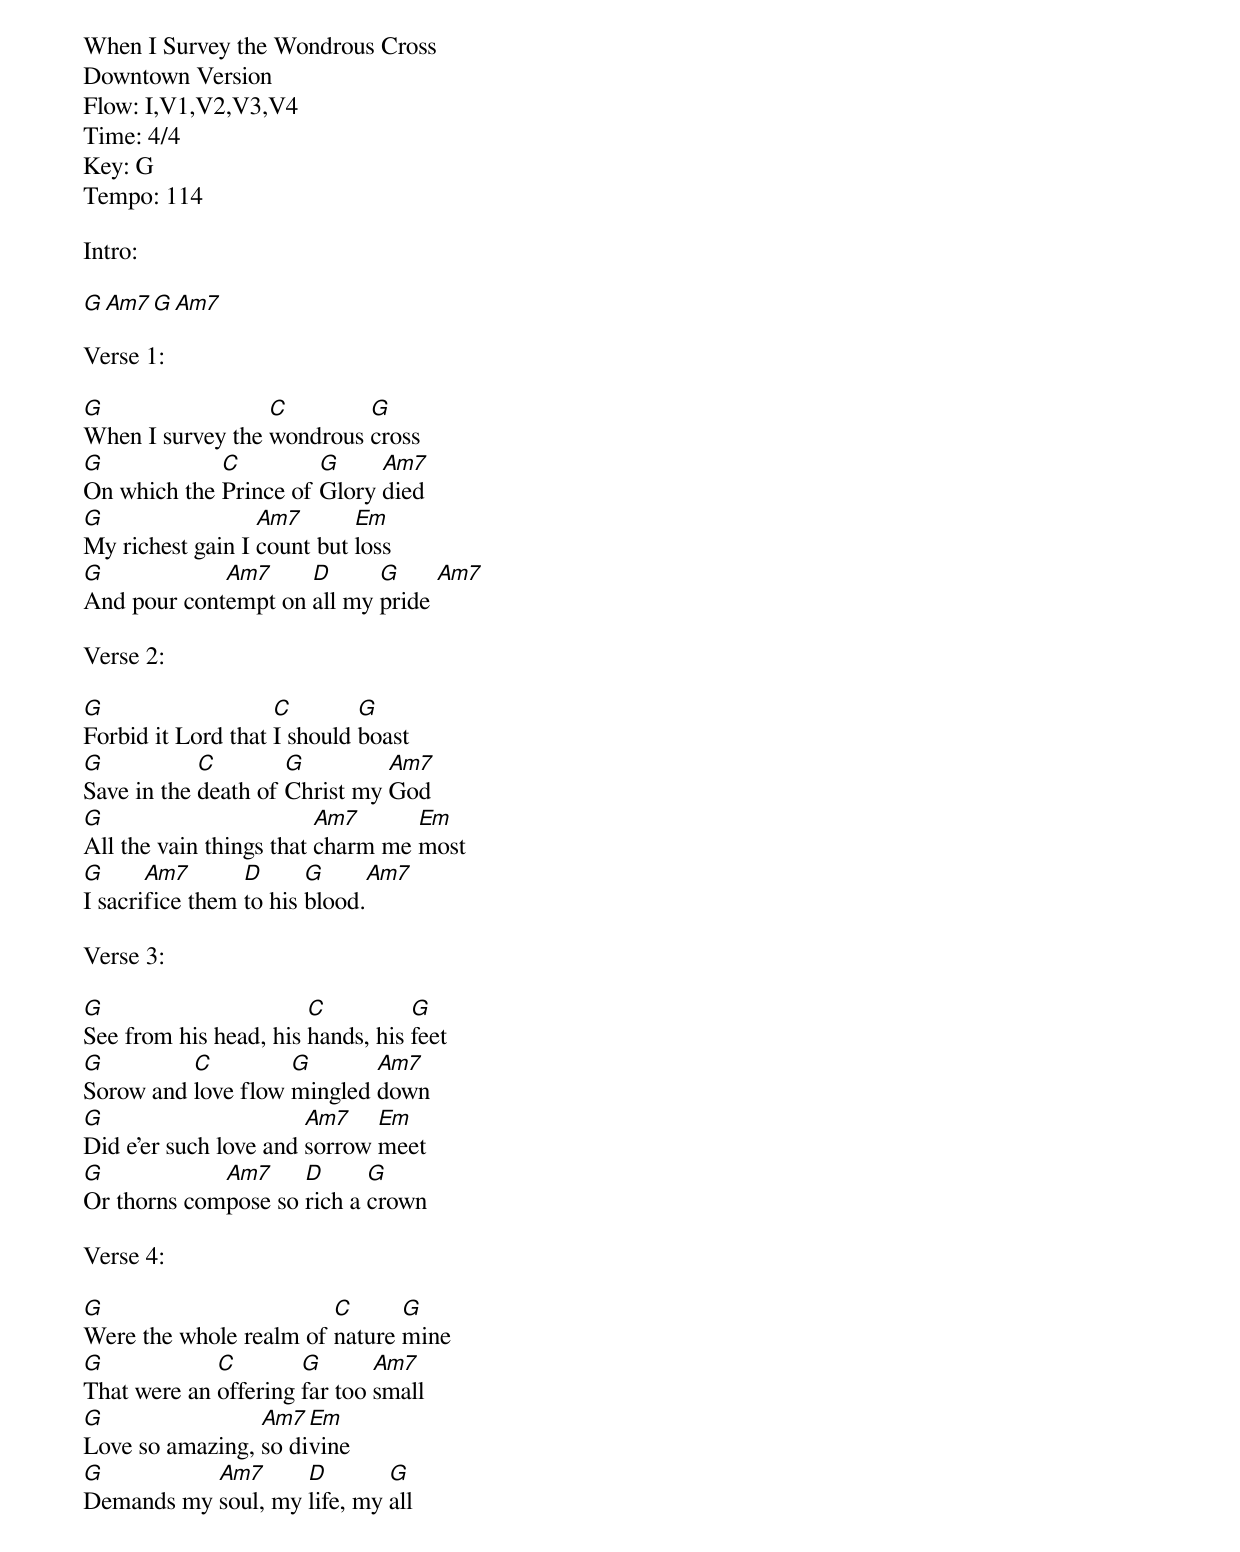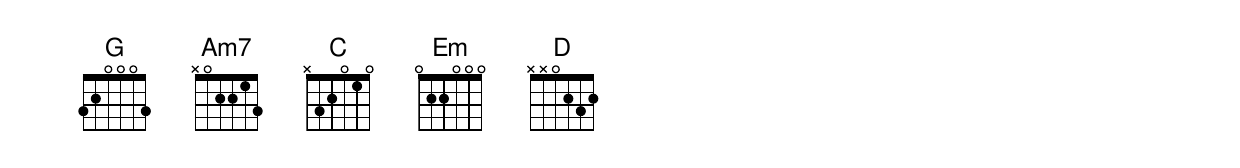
When I Survey the Wondrous Cross
Downtown Version
Flow: I,V1,V2,V3,V4
Time: 4/4
Key: G
Tempo: 114

Intro:

[G][Am7][G][Am7]

Verse 1:

[G]When I survey the [C]wondrous [G]cross
[G]On which the [C]Prince of [G]Glory [Am7]died
[G]My richest gain I [Am7]count but [Em]loss
[G]And pour cont[Am7]empt on [D]all my [G]pride [Am7]

Verse 2:

[G]Forbid it Lord that [C]I should [G]boast
[G]Save in the [C]death of [G]Christ my [Am7]God
[G]All the vain things that [Am7]charm me [Em]most
[G]I sacri[Am7]fice them [D]to his [G]blood.[Am7]

Verse 3:

[G]See from his head, his [C]hands, his [G]feet
[G]Sorow and [C]love flow [G]mingled [Am7]down
[G]Did e'er such love and [Am7]sorrow [Em]meet
[G]Or thorns com[Am7]pose so [D]rich a [G]crown

Verse 4:

[G]Were the whole realm of [C]nature [G]mine
[G]That were an [C]offering [G]far too [Am7]small
[G]Love so amazing, [Am7]so di[Em]vine
[G]Demands my [Am7]soul, my [D]life, my [G]all
